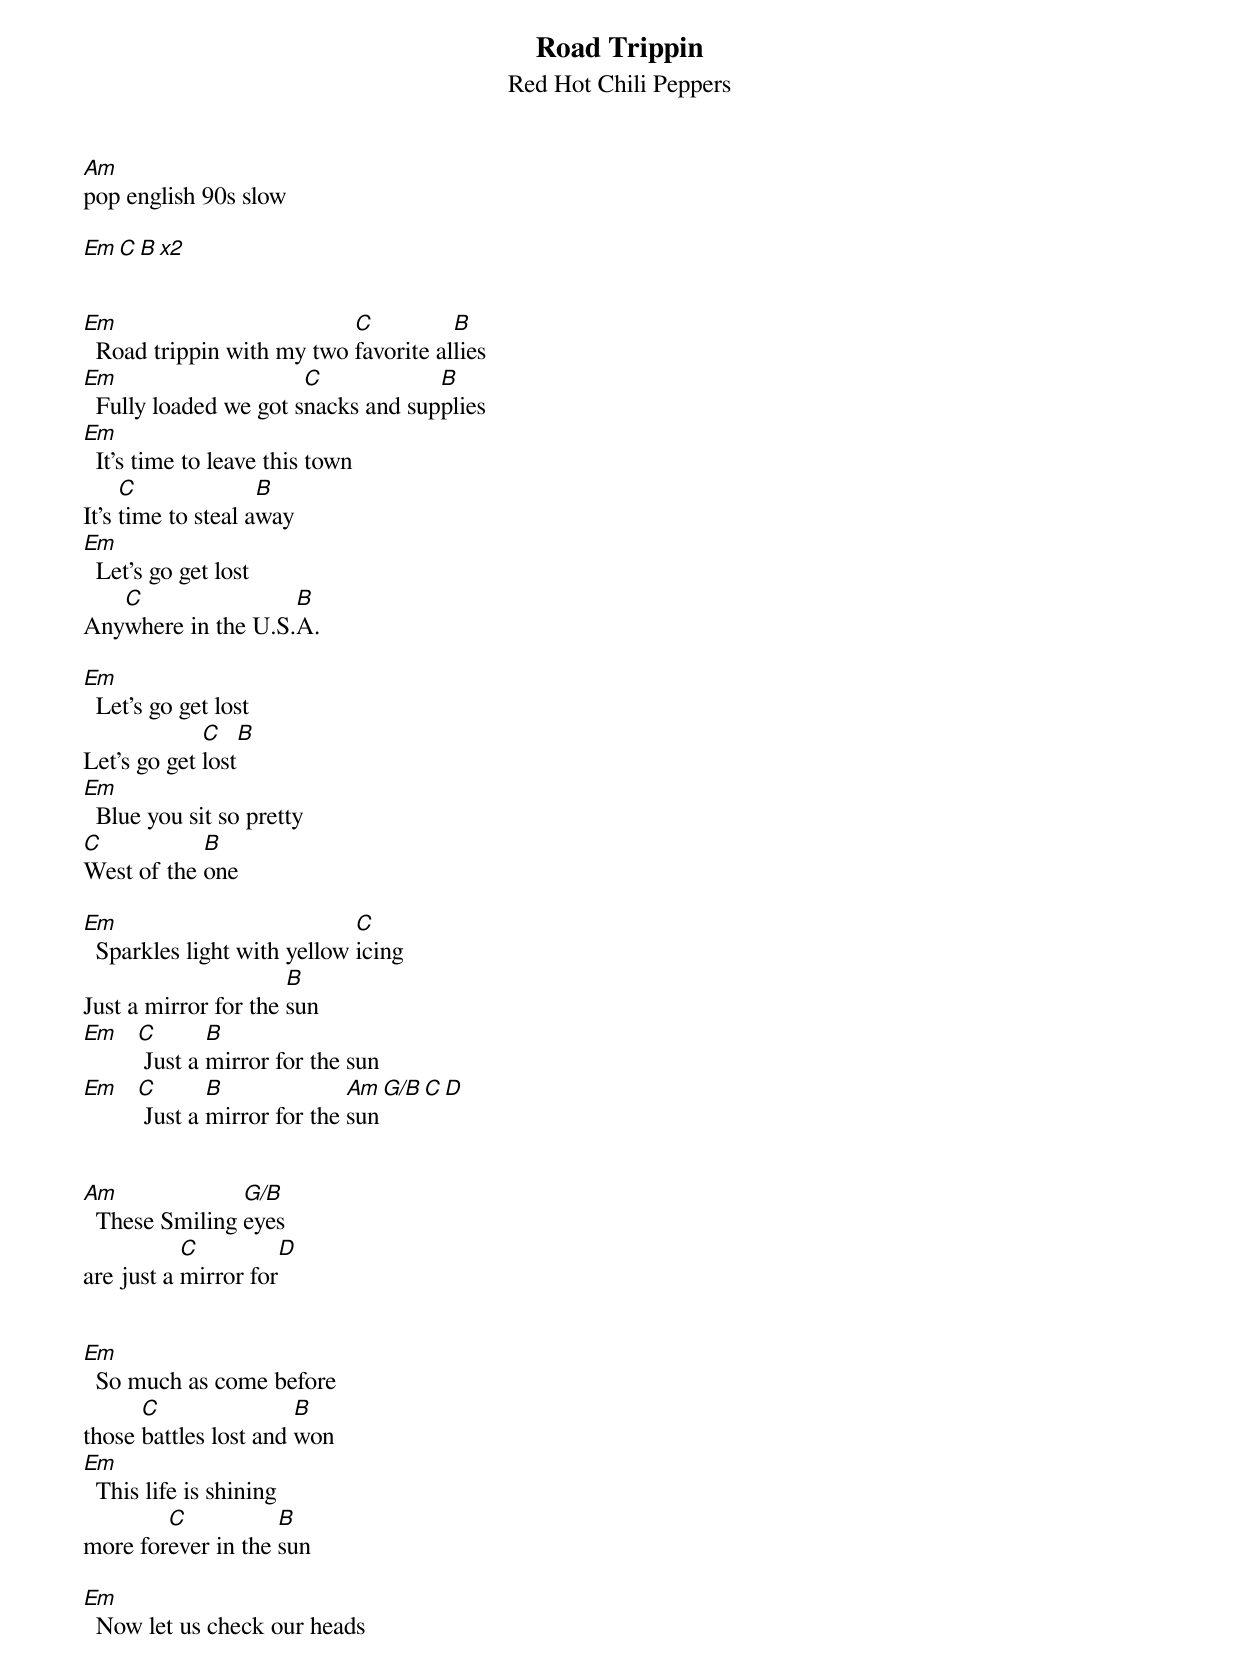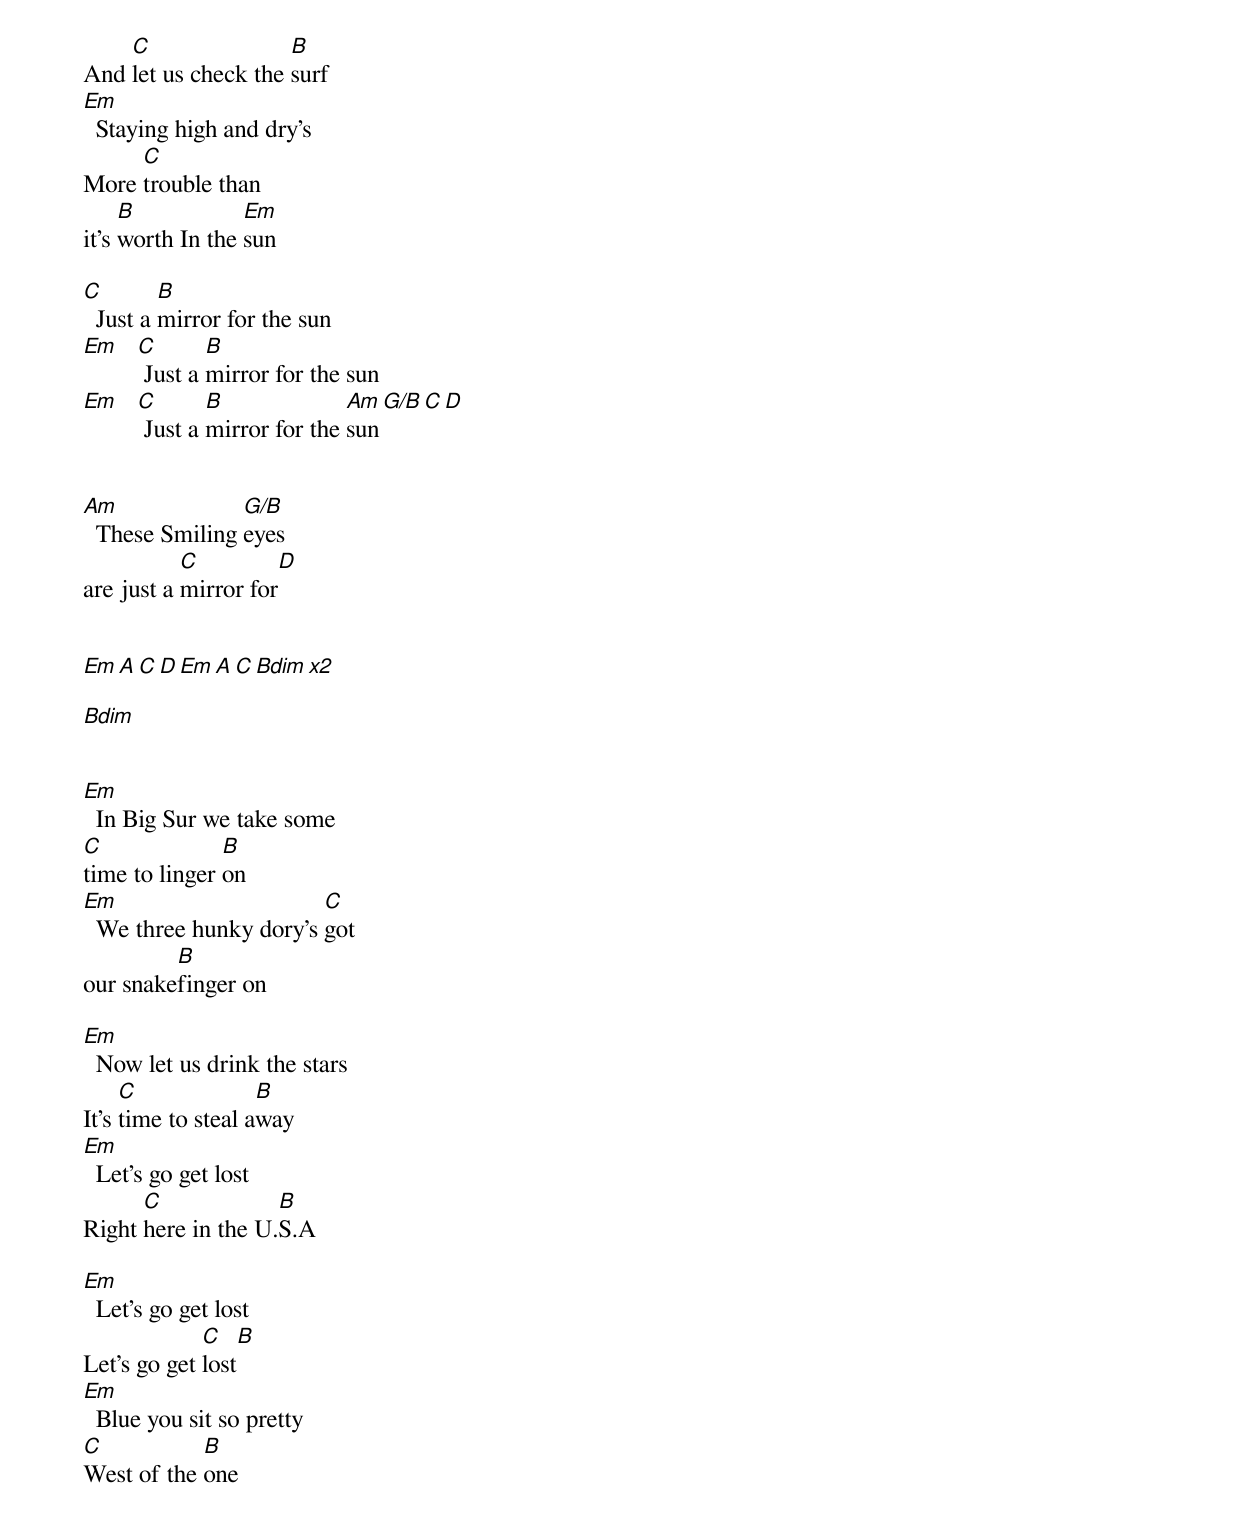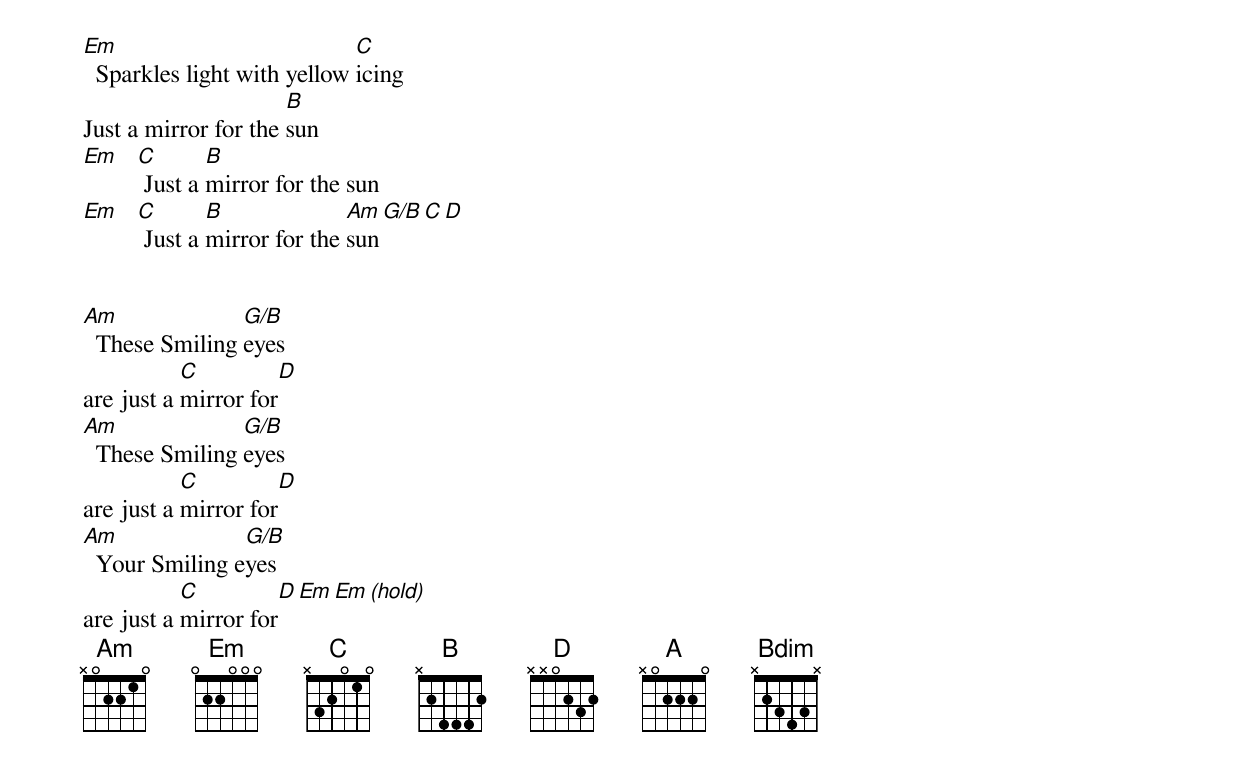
Road Trippin
Red Hot Chili Peppers
Am
pop english 90s slow

Em  C B  x2


Em                         C          B
  Road trippin with my two favorite allies
Em                     C            B
  Fully loaded we got snacks and supplies
Em
  It's time to leave this town
     C              B
It's time to steal away
Em
  Let's go get lost
   C                B
Anywhere in the U.S.A.

Em
  Let's go get lost
             C   B
Let's go get lost
Em
  Blue you sit so pretty
C           B
West of the one

Em                           C
  Sparkles light with yellow icing
                      B
Just a mirror for the sun
Em C       B
    Just a mirror for the sun
Em C       B              Am G/B C D
    Just a mirror for the sun


Am              G/B
  These Smiling eyes
           C         D
are just a mirror for


Em
  So much as come before
      C                B
those battles lost and won
Em
  This life is shining
        C           B
more forever in the sun

Em
  Now let us check our heads
    C                B
And let us check the surf
Em
  Staying high and dry's
     C
More trouble than
     B            Em
it's worth In the sun

C        B
  Just a mirror for the sun
Em C       B
    Just a mirror for the sun
Em C       B              Am G/B C D
    Just a mirror for the sun


Am              G/B
  These Smiling eyes
           C         D
are just a mirror for


Em   A   C   D   Em   A   C   Bdim  x2

Bdim


Em
  In Big Sur we take some
C              B
time to linger on
Em                      C
  We three hunky dory's got
         B
our snakefinger on

Em
  Now let us drink the stars
     C              B
It's time to steal away
Em
  Let's go get lost
      C             B
Right here in the U.S.A

Em
  Let's go get lost
             C   B
Let's go get lost
Em
  Blue you sit so pretty
C           B
West of the one

Em                           C
  Sparkles light with yellow icing
                      B
Just a mirror for the sun
Em C       B
    Just a mirror for the sun
Em C       B              Am G/B C D
    Just a mirror for the sun


Am              G/B
  These Smiling eyes
           C         D
are just a mirror for
Am              G/B
  These Smiling eyes
           C         D
are just a mirror for
Am              G/B
  Your Smiling eyes
           C         D Em       Em (hold)
are just a mirror for
